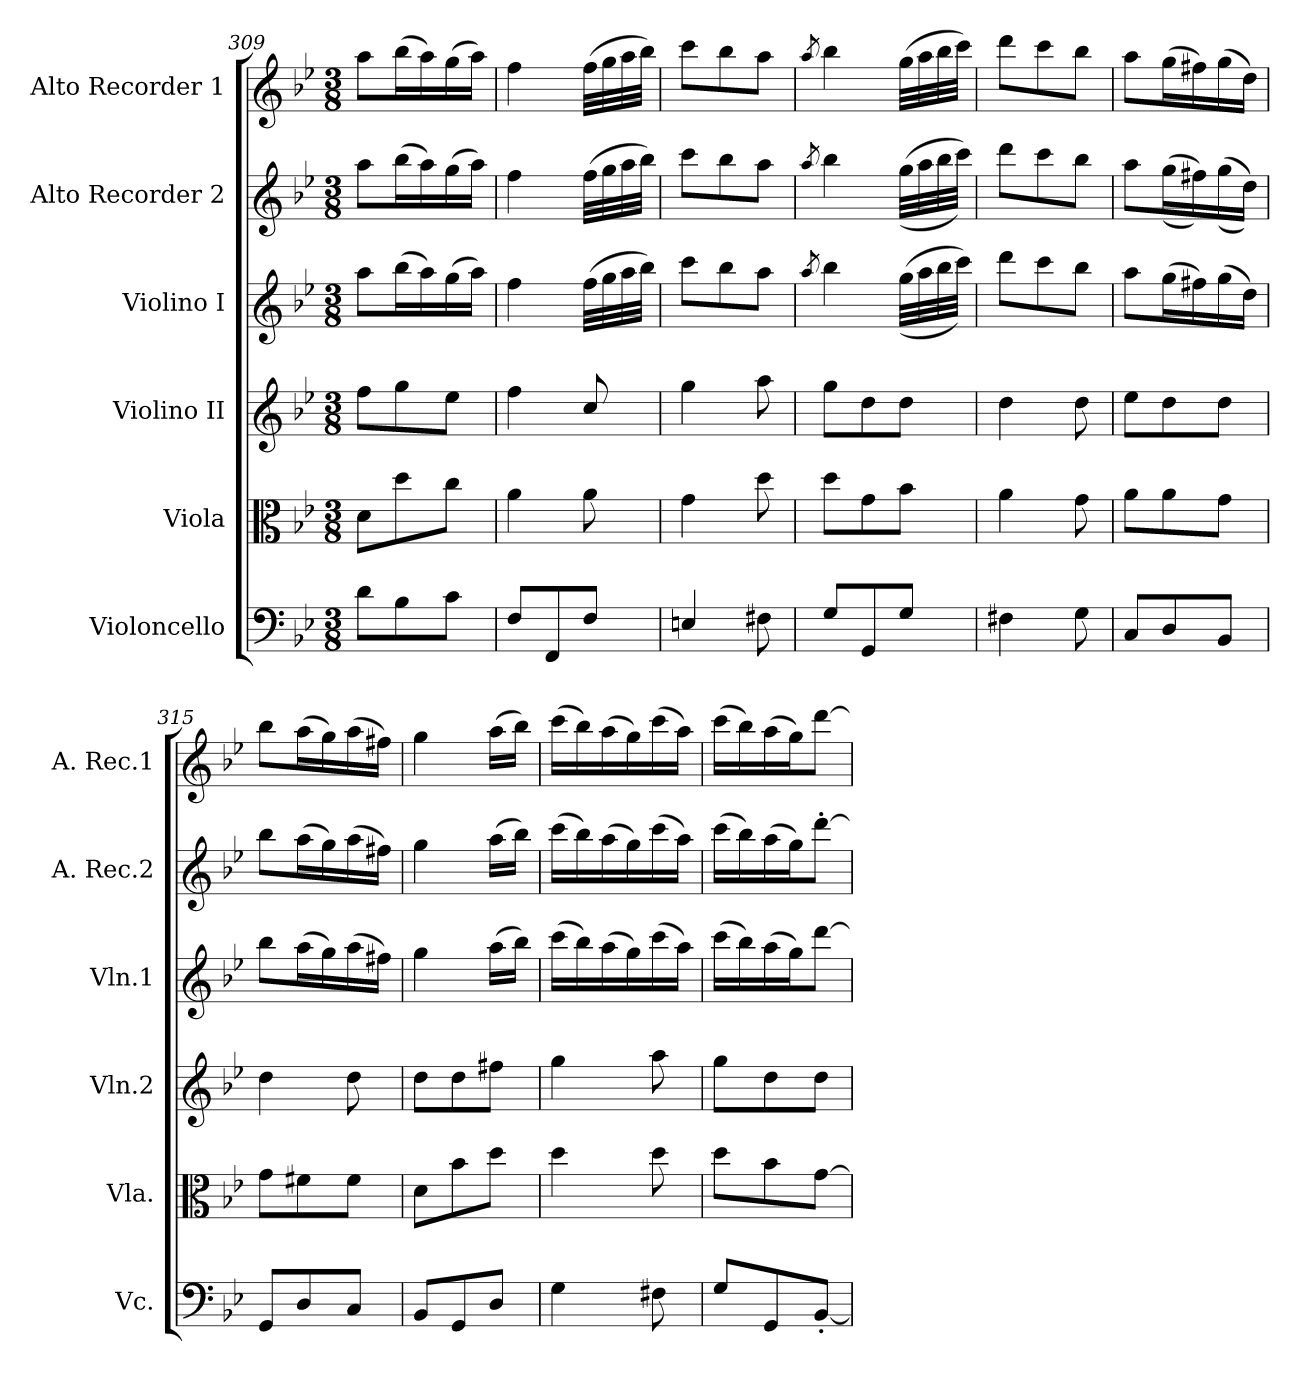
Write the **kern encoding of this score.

**kern	**kern	**kern	**kern	**kern	**kern
*part6	*part5	*part4	*part3	*part2	*part1
*staff6	*staff5	*staff4	*staff3	*staff2	*staff1
*I"Violoncello	*I"Viola	*I"Violino II	*I"Violino I	*I"Alto Recorder 2	*I"Alto Recorder 1
*I'Vc.	*I'Vla.	*I'Vln.2	*I'Vln.1	*I'A. Rec.2	*I'A. Rec.1
*clefF4	*clefC3	*clefG2	*clefG2	*clefG2	*clefG2
*k[b-e-]	*k[b-e-]	*k[b-e-]	*k[b-e-]	*k[b-e-]	*k[b-e-]
*M3/8	*M3/8	*M3/8	*M3/8	*M3/8	*M3/8
=309	=309	=309	=309	=309	=309
8d\L	8d\L	8ff\L	8aa\L	8aa\L	8aa\L
8B-\	8dd\	8gg\	(>16bb-\L	(>16bb-\L	(>16bb-\L
.	.	.	16aa\)	16aa\)	16aa\)
8c\J	8cc\J	8ee-\J	(>16gg\	(>16gg\	(>16gg\
.	.	.	16aa\JJ)	16aa\JJ)	16aa\JJ)
=310	=310	=310	=310	=310	=310
8F/L	4a\	4ff\	4ff\	4ff\	4ff\
8FF/	.	.	.	.	.
8F/J	8a\	8cc/	(32ff\LLL	(32ff\LLL	(32ff\LLL
.	.	.	32gg\	32gg\	32gg\
.	.	.	32aa\	32aa\	32aa\
.	.	.	32bb-\JJJ)	32bb-\JJJ)	32bb-\JJJ)
=311	=311	=311	=311	=311	=311
4En/	4g\	4gg\	8ccc\L	8ccc\L	8ccc\L
.	.	.	8bb-\	8bb-\	8bb-\
8F#X\	8dd\	8aa\	8aa\J	8aa\J	8aa\J
=312	=312	=312	=312	=312	=312
.	.	.	8qaa/	8qaa/	8qaa/
8G/L	8dd\L	8gg\L	4bb-\	4bb-\	4bb-\
8GG/	8g\	8dd\	.	.	.
8G/J	8b-\J	8dd\J	((32gg\LLL	((32gg\LLL	(32gg\LLL
.	.	.	32aa\	32aa\	32aa\
.	.	.	32bb-\	32bb-\	32bb-\
.	.	.	32ccc\JJJ))	32ccc\JJJ))	32ccc\JJJ)
=313	=313	=313	=313	=313	=313
4F#X\	4a\	4dd\	8ddd\L	8ddd\L	8ddd\L
.	.	.	8ccc\	8ccc\	8ccc\
8G\	8g\	8dd\	8bb-\J	8bb-\J	8bb-\J
=314	=314	=314	=314	=314	=314
8C/L	8a\L	8ee-\L	8aa\L	8aa\L	8aa\L
8D/	8a\	8dd\	(>16gg\L	(>(>16gg\L	(>16gg\L
.	.	.	16ff#X\)	16ff#X\))	16ff#X\)
8BB-/J	8g\J	8dd\J	(>16gg\	(>(>16gg\	(>16gg\
.	.	.	16dd\JJ)	16dd\JJ))	16dd\JJ)
=315	=315	=315	=315	=315	=315
8GG/L	8g\L	4dd\	8bb-\L	8bb-\L	8bb-\L
8D/	8f#X\	.	(>16aa\L	(>16aa\L	(>16aa\L
.	.	.	16gg\)	16gg\)	16gg\)
8C/J	8f#\J	8dd\	(>16aa\	(>16aa\	(>16aa\
.	.	.	16ff#X\JJ)	16ff#X\JJ)	16ff#X\JJ)
=316	=316	=316	=316	=316	=316
8BB-/L	8d\L	8dd\L	4gg\	4gg\	4gg\
8GG/	8b-\	8dd\	.	.	.
8D/J	8dd\J	8ff#X\J	(>16aa\LL	(>16aa\LL	(>16aa\LL
.	.	.	16bb-\JJ)	16bb-\JJ)	16bb-\JJ)
=317	=317	=317	=317	=317	=317
4G\	4dd\	4gg\	(>16ccc\LL	(>16ccc\LL	(>16ccc\LL
.	.	.	16bb-\)	16bb-\)	16bb-\)
.	.	.	(>16aa\	(>16aa\	(>16aa\
.	.	.	16gg\)	16gg\)	16gg\)
8F#X\	8dd\	8aa\	(>16ccc\	(>16ccc\	(>16ccc\
.	.	.	16aa\JJ)	16aa\JJ)	16aa\JJ)
=318	=318	=318	=318	=318	=318
8G/L	8dd\L	8gg\L	(>16ccc\LL	(>16ccc\LL	(>16ccc\LL
.	.	.	16bb-\)	16bb-\)	16bb-\)
8GG/	8b-\	8dd\	(>16aa\	(>16aa\	(>16aa\
.	.	.	16gg\J)	16gg\J)	16gg\J)
[8BB-'/J	[8g\J	8dd\J	[8ddd\J	[8ddd'\J	[8ddd\J
=	=	=	=	=	=
*-	*-	*-	*-	*-	*-
